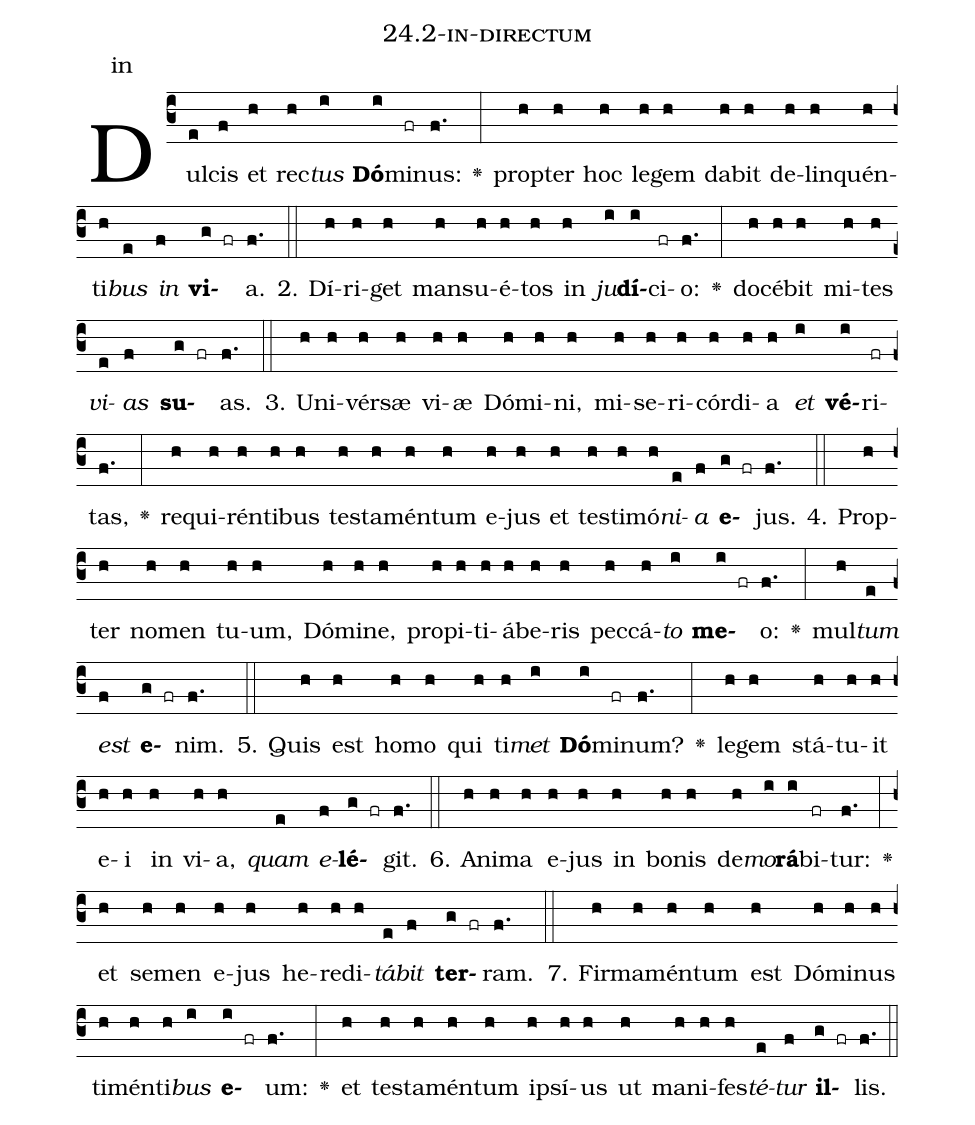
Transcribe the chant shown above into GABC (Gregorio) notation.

name: 24.2-in-directum;
annotation: in;
%%
(c3)Dul(e)cis(f) et(h) rec(h)<i>tus</i>(i) <b>Dó</b>(i)mi(fr)nus:(f.) <v>\greheightstar</v>(:) prop(h)ter(h) hoc(h) le(h)gem(h) da(h)bit(h) de(h)lin(h)quén(h)ti(h)<i>bus</i>(e) <i>in</i>(f) <b>vi</b>(g fr)a.(f.) (::)
2. Dí(h)ri(h)get(h) man(h)su(h)é(h)tos(h) in(h) <i>ju</i>(i)<b>dí</b>(i)ci(fr)o:(f.) <v>\greheightstar</v>(:) do(h)cé(h)bit(h) mi(h)tes(h) <i>vi</i>(e)<i>as</i>(f) <b>su</b>(g fr)as.(f.) (::)
3. U(h)ni(h)vér(h)sæ(h) vi(h)æ(h) Dó(h)mi(h)ni,(h) mi(h)se(h)ri(h)cór(h)di(h)a(h) <i>et</i>(i) <b>vé</b>(i)ri(fr)tas,(f.) <v>\greheightstar</v>(:) re(h)qui(h)rén(h)ti(h)bus(h) tes(h)ta(h)mén(h)tum(h) e(h)jus(h) et(h) tes(h)ti(h)mó(h)<i>ni</i>(e)<i>a</i>(f) <b>e</b>(g fr)jus.(f.) (::)
4. Prop(h)ter(h) no(h)men(h) tu(h)um,(h) Dó(h)mi(h)ne,(h) pro(h)pi(h)ti(h)á(h)be(h)ris(h) pec(h)cá(h)<i>to</i>(i) <b>me</b>(i fr)o:(f.) <v>\greheightstar</v>(:) mul(h)<i>tum</i>(e) <i>est</i>(f) <b>e</b>(g fr)nim.(f.) (::)
5. Quis(h) est(h) ho(h)mo(h) qui(h) ti(h)<i>met</i>(i) <b>Dó</b>(i)mi(fr)num?(f.) <v>\greheightstar</v>(:) le(h)gem(h) stá(h)tu(h)it(h) e(h)i(h) in(h) vi(h)a,(h) <i>quam</i>(e) <i>e</i>(f)<b>lé</b>(g fr)git.(f.) (::)
6. A(h)ni(h)ma(h) e(h)jus(h) in(h) bo(h)nis(h) de(h)<i>mo</i>(i)<b>rá</b>(i)bi(fr)tur:(f.) <v>\greheightstar</v>(:) et(h) se(h)men(h) e(h)jus(h) he(h)re(h)di(h)<i>tá</i>(e)<i>bit</i>(f) <b>ter</b>(g fr)ram.(f.) (::)
7. Fir(h)ma(h)mén(h)tum(h) est(h) Dó(h)mi(h)nus(h) ti(h)mén(h)ti(h)<i>bus</i>(i) <b>e</b>(i fr)um:(f.) <v>\greheightstar</v>(:) et(h) tes(h)ta(h)mén(h)tum(h) ip(h)sí(h)us(h) ut(h) ma(h)ni(h)fes(h)<i>té</i>(e)<i>tur</i>(f) <b>il</b>(g fr)lis.(f.) (::)
